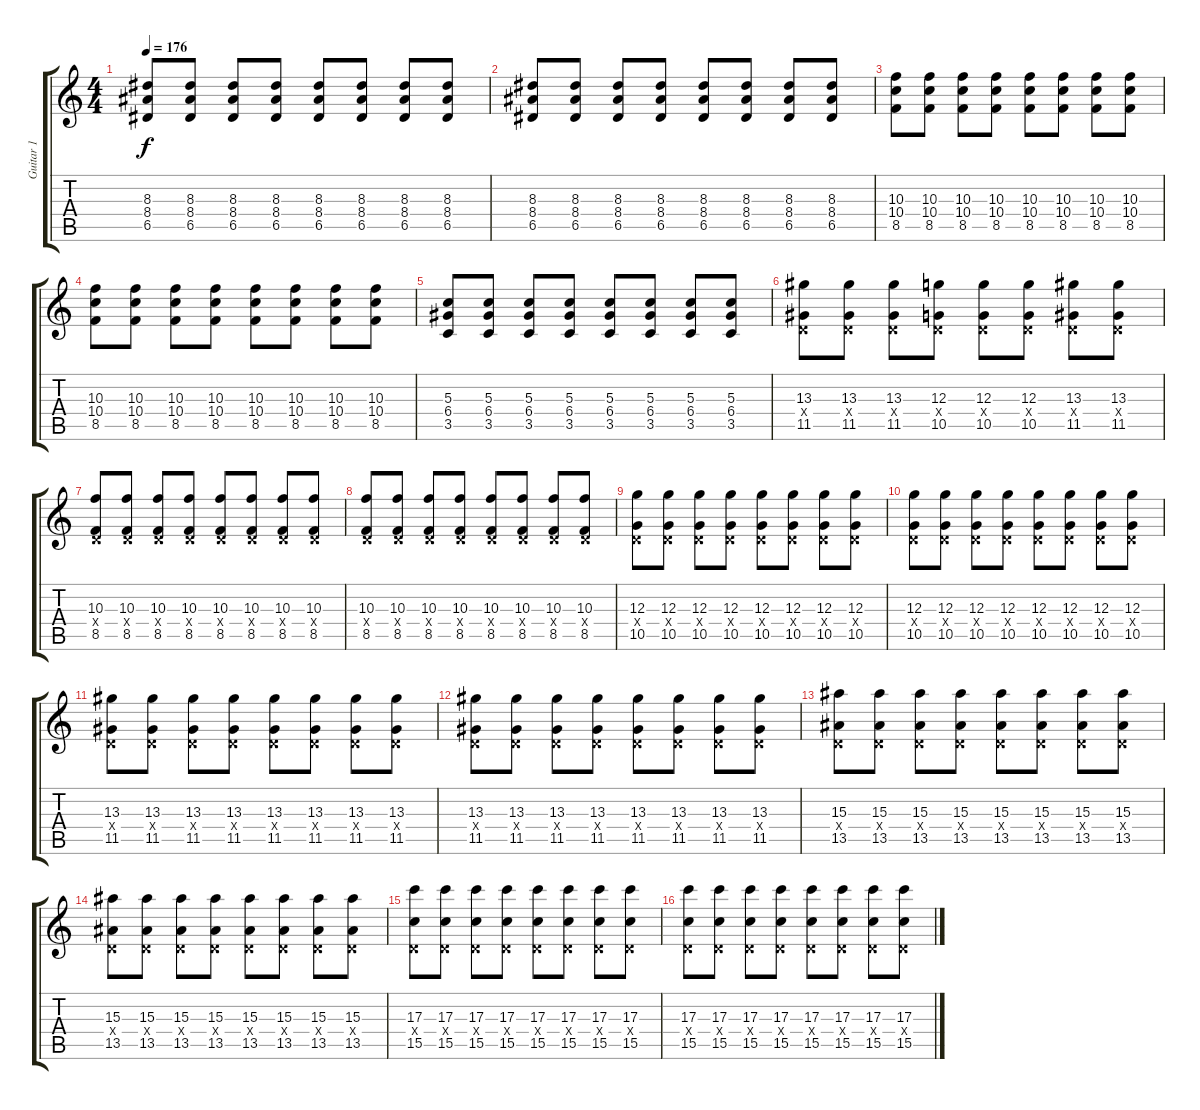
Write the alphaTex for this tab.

\track ("Guitar 1" "Guitar 1") {instrument overdrivenguitar}
\staff {score tabs}
\tuning (E4 B3 G3 D3 A2 D2) {hide}
\ts (4 4)
\tempo 176
\clef g2
\ks c
(8.3 8.4 6.5).8{dy f} (8.3 8.4 6.5).8 (8.3 8.4 6.5).8 (8.3 8.4 6.5).8 (8.3 8.4 6.5).8 (8.3 8.4 6.5).8 (8.3 8.4 6.5).8 (8.3 8.4 6.5).8 |
(8.3 8.4 6.5).8 (8.3 8.4 6.5).8 (8.3 8.4 6.5).8 (8.3 8.4 6.5).8 (8.3 8.4 6.5).8 (8.3 8.4 6.5).8 (8.3 8.4 6.5).8 (8.3 8.4 6.5).8 |
(10.3 10.4 8.5).8 (10.3 10.4 8.5).8 (10.3 10.4 8.5).8 (10.3 10.4 8.5).8 (10.3 10.4 8.5).8 (10.3 10.4 8.5).8 (10.3 10.4 8.5).8 (10.3 10.4 8.5).8 |
(10.3 10.4 8.5).8 (10.3 10.4 8.5).8 (10.3 10.4 8.5).8 (10.3 10.4 8.5).8 (10.3 10.4 8.5).8 (10.3 10.4 8.5).8 (10.3 10.4 8.5).8 (10.3 10.4 8.5).8 |
(5.3 6.4 3.5).8 (5.3 6.4 3.5).8 (5.3 6.4 3.5).8 (5.3 6.4 3.5).8 (5.3 6.4 3.5).8 (5.3 6.4 3.5).8 (5.3 6.4 3.5).8 (5.3 6.4 3.5).8 |
(13.3 0.4{x} 11.5).8 (13.3 0.4{x} 11.5).8 (13.3 0.4{x} 11.5).8 (12.3 0.4{x} 10.5).8 (12.3 0.4{x} 10.5).8 (12.3 0.4{x} 10.5).8 (13.3 0.4{x} 11.5).8 (13.3 0.4{x} 11.5).8 |
(10.3 0.4{x} 8.5).8 (10.3 0.4{x} 8.5).8 (10.3 0.4{x} 8.5).8 (10.3 0.4{x} 8.5).8 (10.3 0.4{x} 8.5).8 (10.3 0.4{x} 8.5).8 (10.3 0.4{x} 8.5).8 (10.3 0.4{x} 8.5).8 |
(10.3 0.4{x} 8.5).8 (10.3 0.4{x} 8.5).8 (10.3 0.4{x} 8.5).8 (10.3 0.4{x} 8.5).8 (10.3 0.4{x} 8.5).8 (10.3 0.4{x} 8.5).8 (10.3 0.4{x} 8.5).8 (10.3 0.4{x} 8.5).8 |
(12.3 0.4{x} 10.5).8 (12.3 0.4{x} 10.5).8 (12.3 0.4{x} 10.5).8 (12.3 0.4{x} 10.5).8 (12.3 0.4{x} 10.5).8 (12.3 0.4{x} 10.5).8 (12.3 0.4{x} 10.5).8 (12.3 0.4{x} 10.5).8 |
(12.3 0.4{x} 10.5).8 (12.3 0.4{x} 10.5).8 (12.3 0.4{x} 10.5).8 (12.3 0.4{x} 10.5).8 (12.3 0.4{x} 10.5).8 (12.3 0.4{x} 10.5).8 (12.3 0.4{x} 10.5).8 (12.3 0.4{x} 10.5).8 |
(13.3 0.4{x} 11.5).8 (13.3 0.4{x} 11.5).8 (13.3 0.4{x} 11.5).8 (13.3 0.4{x} 11.5).8 (13.3 0.4{x} 11.5).8 (13.3 0.4{x} 11.5).8 (13.3 0.4{x} 11.5).8 (13.3 0.4{x} 11.5).8 |
(13.3 0.4{x} 11.5).8 (13.3 0.4{x} 11.5).8 (13.3 0.4{x} 11.5).8 (13.3 0.4{x} 11.5).8 (13.3 0.4{x} 11.5).8 (13.3 0.4{x} 11.5).8 (13.3 0.4{x} 11.5).8 (13.3 0.4{x} 11.5).8 |
(15.3 0.4{x} 13.5).8 (15.3 0.4{x} 13.5).8 (15.3 0.4{x} 13.5).8 (15.3 0.4{x} 13.5).8 (15.3 0.4{x} 13.5).8 (15.3 0.4{x} 13.5).8 (15.3 0.4{x} 13.5).8 (15.3 0.4{x} 13.5).8 |
(15.3 0.4{x} 13.5).8 (15.3 0.4{x} 13.5).8 (15.3 0.4{x} 13.5).8 (15.3 0.4{x} 13.5).8 (15.3 0.4{x} 13.5).8 (15.3 0.4{x} 13.5).8 (15.3 0.4{x} 13.5).8 (15.3 0.4{x} 13.5).8 |
(17.3 0.4{x} 15.5).8 (17.3 0.4{x} 15.5).8 (17.3 0.4{x} 15.5).8 (17.3 0.4{x} 15.5).8 (17.3 0.4{x} 15.5).8 (17.3 0.4{x} 15.5).8 (17.3 0.4{x} 15.5).8 (17.3 0.4{x} 15.5).8 |
(17.3 0.4{x} 15.5).8 (17.3 0.4{x} 15.5).8 (17.3 0.4{x} 15.5).8 (17.3 0.4{x} 15.5).8 (17.3 0.4{x} 15.5).8 (17.3 0.4{x} 15.5).8 (17.3 0.4{x} 15.5).8 (17.3 0.4{x} 15.5).8
